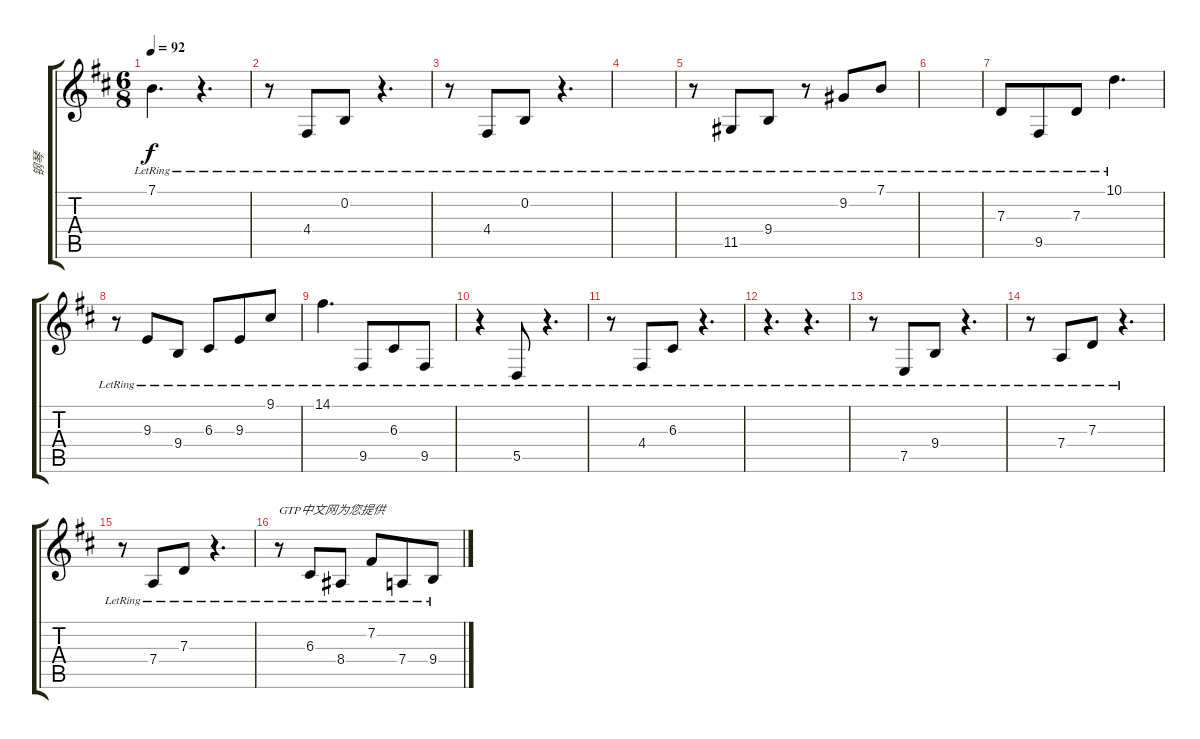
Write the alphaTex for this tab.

\track ("钢琴" "钢琴") {instrument electricgrandpiano}
\staff {score tabs}
\tuning (E4 B3 G3 D3 A2 E2) {hide}
\ts (6 8)
\tempo 92
\clef g2
\ks d
7.1{lr}.4{d dy f} r.4{d} |
r.8 4.4{lr}.8 0.2{lr}.8 r.4{d} |
r.8 4.4{lr}.8 0.2{lr}.8 r.4{d} |
|
r.8 11.5{lr}.8 9.4{lr}.8 r.8 9.2{lr}.8 7.1{lr}.8 |
|
7.3{lr}.8 9.5{lr}.8 7.3{lr}.8 10.1{lr}.4{d} |
r.8 9.3{lr}.8 9.4{lr}.8 6.3{lr}.8 9.3{lr}.8 9.1{lr}.8 |
14.1{lr}.4{d} 9.5{lr}.8 6.3{lr}.8 9.5{lr}.8 |
r.4 5.5{lr}.8 r.4{d} |
r.8 4.4{lr}.8 6.3{lr}.8 r.4{d} |
r.4{d} r.4{d} |
r.8 7.5{lr}.8 9.4{lr}.8 r.4{d} |
r.8 7.4{lr}.8 7.3{lr}.8 r.4{d} |
r.8 7.4{lr}.8 7.3{lr}.8 r.4{d} |
r.8{txt "GTP中文网为您提供"} 6.3{lr}.8 8.4{lr}.8 7.2{lr}.8 7.4{lr}.8 9.4{lr}.8
